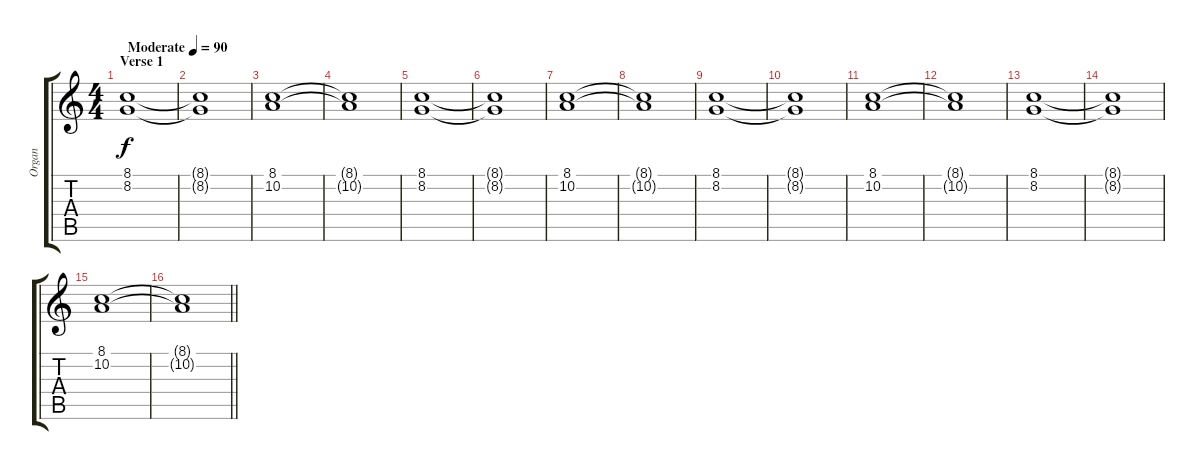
\track ("Organ" "Organ") {instrument percussiveorgan}
\staff {score tabs}
\tuning (E4 B3 G3 D3 A2 E2) {hide}
\ts (4 4)
\section ("" "Verse 1")
\tempo (90 "Moderate")
\clef g2
\ks c
(8.1 8.2).1{dy f instrument percussiveorgan} |
(8.1{t} 8.2{t}).1 |
(8.1 10.2).1 |
(8.1{t} 10.2{t}).1 |
(8.1 8.2).1 |
(8.1{t} 8.2{t}).1 |
(8.1 10.2).1 |
(8.1{t} 10.2{t}).1 |
(8.1 8.2).1 |
(8.1{t} 8.2{t}).1 |
(8.1 10.2).1 |
(8.1{t} 10.2{t}).1 |
(8.1 8.2).1 |
(8.1{t} 8.2{t}).1 |
(8.1 10.2).1 |
\barLineRight lightlight
(8.1{t} 10.2{t}).1
